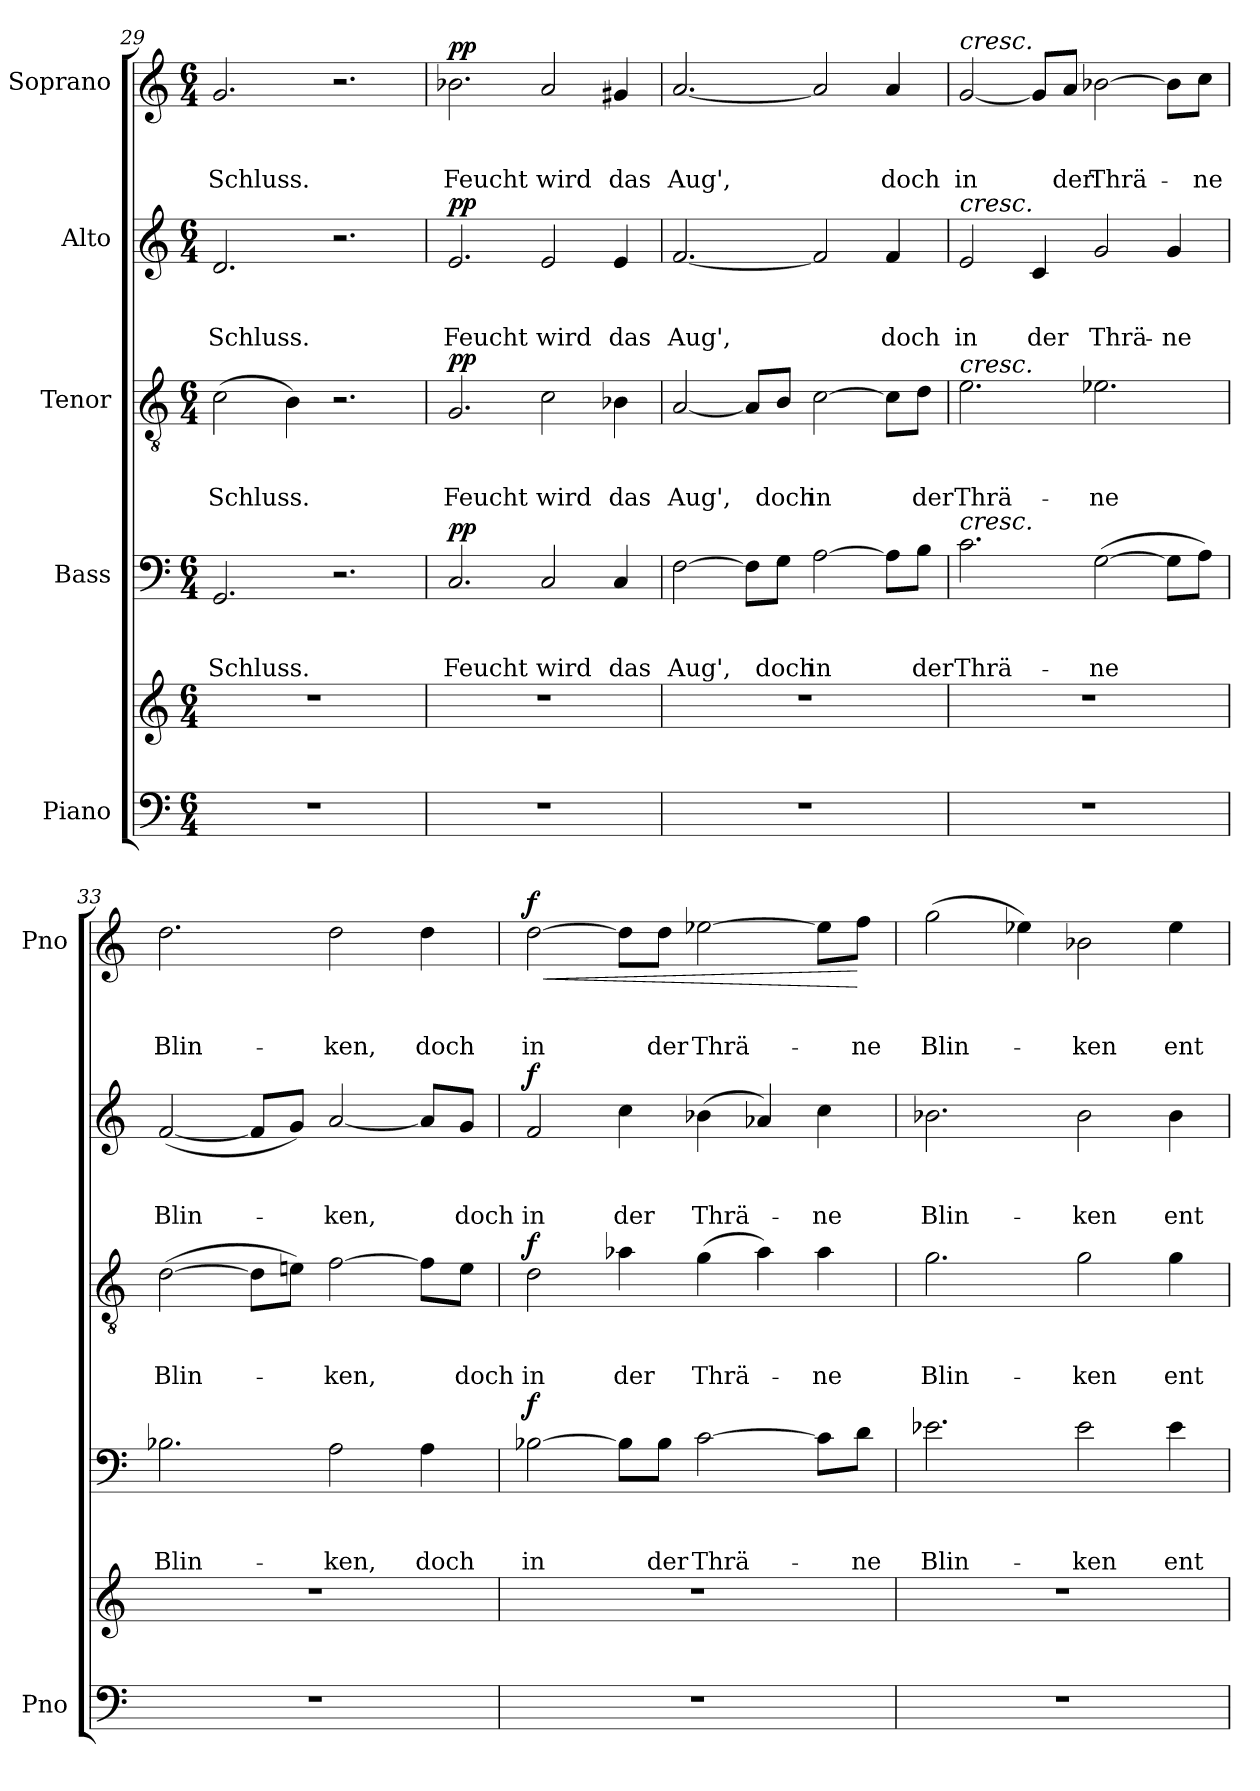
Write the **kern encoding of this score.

**kern	**kern	**kern	**text	**text	**text	**dynam	**kern	**text	**text	**text	**dynam	**kern	**text	**text	**text	**dynam	**kern	**text	**text	**text	**dynam
*part5	*part5	*part4	*part4	*part4	*part4	*part4	*part3	*part3	*part3	*part3	*part3	*part2	*part2	*part2	*part2	*part2	*part1	*part1	*part1	*part1	*part1
*staff6	*staff5	*staff4	*staff4	*staff4	*staff4	*staff4	*staff3	*staff3	*staff3	*staff3	*staff3	*staff2	*staff2	*staff2	*staff2	*staff2	*staff1	*staff1	*staff1	*staff1	*staff1
*I"Piano	*	*I"Bass	*	*	*	*	*I"Tenor	*	*	*	*	*I"Alto	*	*	*	*	*I"Soprano	*	*	*	*
*I'Pno	*	*	*	*	*	*	*	*	*	*	*	*	*	*	*	*	*I'Pno	*	*	*	*
*clefF4	*clefG2	*clefF4	*	*	*	*	*clefGv2	*	*	*	*	*clefG2	*	*	*	*	*clefG2	*	*	*	*
*k[]	*k[]	*k[]	*	*	*	*	*k[]	*	*	*	*	*k[]	*	*	*	*	*k[]	*	*	*	*
*C:	*C:	*C:	*	*	*	*	*C:	*	*	*	*	*C:	*	*	*	*	*C:	*	*	*	*
*M6/4	*M6/4	*M6/4	*	*	*	*	*M6/4	*	*	*	*	*M6/4	*	*	*	*	*M6/4	*	*	*	*
=29	=29	=29	=29	=29	=29	=29	=29	=29	=29	=29	=29	=29	=29	=29	=29	=29	=29	=29	=29	=29	=29
!	!	!	!	!	!LO:LY:b	!	!	!	!	!LO:LY:b	!	!	!	!	!LO:LY:b	!	!	!	!	!LO:LY:b	!
1.r	1.r	2.GG/	.	.	Schluss.	.	(>2c\	.	.	Schluss.	.	2.d/	.	.	Schluss.	.	2.g/	.	.	Schluss.	.
.	.	.	.	.	.	.	4B\)	.	.	.	.	.	.	.	.	.	.	.	.	.	.
.	.	2.r	.	.	.	.	2.r	.	.	.	.	2.r	.	.	.	.	2.r	.	.	.	.
=30	=30	=30	=30	=30	=30	=30	=30	=30	=30	=30	=30	=30	=30	=30	=30	=30	=30	=30	=30	=30	=30
!	!	!	!	!	!LO:LY:b	!LO:DY:b	!	!	!	!LO:LY:b	!LO:DY:b	!	!	!	!LO:LY:b	!LO:DY:b	!	!	!	!LO:LY:b	!LO:DY:b
1.r	1.r	2.C/	.	.	Feucht	pp	2.G/	.	.	Feucht	pp	2.e/	.	.	Feucht	pp	2.b-X\	.	.	Feucht	pp
!	!	!	!	!	!LO:LY:b	!	!	!	!	!LO:LY:b	!	!	!	!	!LO:LY:b	!	!	!	!	!LO:LY:b	!
.	.	2C/	.	.	wird	.	2c\	.	.	wird	.	2e/	.	.	wird	.	2a/	.	.	wird	.
!	!	!	!	!	!LO:LY:b	!	!	!	!	!LO:LY:b	!	!	!	!	!LO:LY:b	!	!	!	!	!LO:LY:b	!
.	.	4C/	.	.	das	.	4B-X\	.	.	das	.	4e/	.	.	das	.	4g#X/	.	.	das	.
!!LO:PB:g=z
=31	=31	=31	=31	=31	=31	=31	=31	=31	=31	=31	=31	=31	=31	=31	=31	=31	=31	=31	=31	=31	=31
!	!	!	!	!	!LO:LY:b	!	!	!	!	!LO:LY:b	!	!	!	!	!LO:LY:b	!	!	!	!	!LO:LY:b	!
1.r	1.r	[2F\	.	.	Aug',	.	[2A/	.	.	Aug',	.	[2.f/	.	.	Aug',	.	[2.a/	.	.	Aug',	.
.	.	8F\L]	.	.	.	.	8A/L]	.	.	.	.	.	.	.	.	.	.	.	.	.	.
!	!	!	!	!	!LO:LY:b	!	!	!	!	!LO:LY:b	!	!	!	!	!	!	!	!	!	!	!
.	.	8G\J	.	.	doch	.	8B/J	.	.	doch	.	.	.	.	.	.	.	.	.	.	.
!	!	!	!	!	!LO:LY:b	!	!	!	!	!LO:LY:b	!	!	!	!	!	!	!	!	!	!	!
.	.	[2A\	.	.	in	.	[2c\	.	.	in	.	2f/]	.	.	.	.	2a/]	.	.	.	.
!	!	!	!	!	!	!	!	!	!	!	!	!	!	!	!LO:LY:b	!	!	!	!	!LO:LY:b	!
.	.	8A\L]	.	.	.	.	8c\L]	.	.	.	.	4f/	.	.	doch	.	4a/	.	.	doch	.
!	!	!	!	!	!LO:LY:b	!	!	!	!	!LO:LY:b	!	!	!	!	!	!	!	!	!	!	!
.	.	8B\J	.	.	der	.	8d\J	.	.	der	.	.	.	.	.	.	.	.	.	.	.
!!LO:PB:g=z
=32	=32	=32	=32	=32	=32	=32	=32	=32	=32	=32	=32	=32	=32	=32	=32	=32	=32	=32	=32	=32	=32
!	!	!	!	!	!	!	!	!	!	!	!	!	!	!	!	!	!LO:TX:a:i:t=cresc.	!	!	!	!
!	!	!	!	!	!	!	!	!	!	!	!	!LO:TX:a:i:t=cresc.	!	!	!	!	!	!	!	!	!
!	!	!	!	!	!	!	!LO:TX:a:i:t=cresc.	!	!	!	!	!	!	!	!	!	!	!	!	!	!
!	!	!LO:TX:a:i:t=cresc.	!	!	!	!	!	!	!	!	!	!	!	!	!	!	!	!	!	!	!
!	!	!	!	!	!LO:LY:b	!	!	!	!	!LO:LY:b	!	!	!	!	!LO:LY:b	!	!	!	!	!LO:LY:b	!
1.r	1.r	2.c\	.	.	Thrä-	.	2.e\	.	.	Thrä-	.	2e/	.	.	in	.	[2g/	.	.	in	.
!	!	!	!	!	!	!	!	!	!	!	!	!	!	!	!LO:LY:b	!	!	!	!	!	!
.	.	.	.	.	.	.	.	.	.	.	.	4c/	.	.	der	.	8g/L]	.	.	.	.
!	!	!	!	!	!	!	!	!	!	!	!	!	!	!	!	!	!	!	!	!LO:LY:b	!
.	.	.	.	.	.	.	.	.	.	.	.	.	.	.	.	.	8a/J	.	.	der	.
!	!	!	!	!	!LO:LY:b	!	!	!	!	!LO:LY:b	!	!	!	!	!LO:LY:b	!	!	!	!	!LO:LY:b	!
.	.	(>[2G\	.	.	-ne	.	2.e-X\	.	.	-ne	.	2g/	.	.	Thrä-	.	[2b-X\	.	.	Thrä-	.
!	!	!	!	!	!	!	!	!	!	!	!	!	!	!	!LO:LY:b	!	!	!	!	!	!
.	.	8G\L]	.	.	.	.	.	.	.	.	.	4g/	.	.	-ne	.	8b-\L]	.	.	.	.
!	!	!	!	!	!	!	!	!	!	!	!	!	!	!	!	!	!	!	!	!LO:LY:b	!
.	.	8A\J)	.	.	.	.	.	.	.	.	.	.	.	.	.	.	8cc\J	.	.	-ne	.
=33	=33	=33	=33	=33	=33	=33	=33	=33	=33	=33	=33	=33	=33	=33	=33	=33	=33	=33	=33	=33	=33
!	!	!	!	!	!LO:LY:b	!	!	!	!	!LO:LY:b	!	!	!	!	!LO:LY:b	!	!	!	!	!LO:LY:b	!
1.r	1.r	2.B-X\	.	.	Blin-	.	(>[2d\	.	.	Blin-	.	(<[2f/	.	.	Blin-	.	2.dd\	.	.	Blin-	.
.	.	.	.	.	.	.	8d\L]	.	.	.	.	8f/L]	.	.	.	.	.	.	.	.	.
.	.	.	.	.	.	.	8en\J)	.	.	.	.	8g/J)	.	.	.	.	.	.	.	.	.
!	!	!	!	!	!LO:LY:b	!	!	!	!	!LO:LY:b	!	!	!	!	!LO:LY:b	!	!	!	!	!LO:LY:b	!
.	.	2A\	.	.	-ken,	.	[2f\	.	.	-ken,	.	[2a/	.	.	-ken,	.	2dd\	.	.	-ken,	.
!	!	!	!	!	!LO:LY:b	!	!	!	!	!	!	!	!	!	!	!	!	!	!	!LO:LY:b	!
.	.	4A\	.	.	doch	.	8f\L]	.	.	.	.	8a/L]	.	.	.	.	4dd\	.	.	doch	.
!	!	!	!	!	!	!	!	!	!	!LO:LY:b	!	!	!	!	!LO:LY:b	!	!	!	!	!	!
.	.	.	.	.	.	.	8e\J	.	.	doch	.	8g/J	.	.	doch	.	.	.	.	.	.
=34	=34	=34	=34	=34	=34	=34	=34	=34	=34	=34	=34	=34	=34	=34	=34	=34	=34	=34	=34	=34	=34
!	!	!	!	!	!LO:LY:b	!LO:DY:b	!	!	!	!LO:LY:b	!LO:DY:b	!	!	!	!LO:LY:b	!LO:DY:b	!	!	!	!LO:LY:b	!LO:HP:b
!	!	!	!	!	!	!	!	!	!	!	!	!	!	!	!	!	!	!	!	!	!LO:DY:n=1:b
1.r	1.r	[2B-X\	.	.	in	f	2d\	.	.	in	f	2f/	.	.	in	f	[2dd\	.	.	in	< f
!	!	!	!	!	!	!	!	!	!	!LO:LY:b	!	!	!	!	!LO:LY:b	!	!	!	!	!	!
.	.	8B-\L]	.	.	.	.	4a-X\	.	.	der	.	4cc\	.	.	der	.	8dd\L]	.	.	.	.
!	!	!	!	!	!LO:LY:b	!	!	!	!	!	!	!	!	!	!	!	!	!	!	!LO:LY:b	!
.	.	8B-\J	.	.	der	.	.	.	.	.	.	.	.	.	.	.	8dd\J	.	.	der	.
!	!	!	!	!	!LO:LY:b	!	!	!	!	!LO:LY:b	!	!	!	!	!LO:LY:b	!	!	!	!	!LO:LY:b	!
.	.	[2c\	.	.	Thrä-	.	(>4g\	.	.	Thrä-	.	(>4b-X\	.	.	Thrä-	.	[2ee-X\	.	.	Thrä-	.
.	.	.	.	.	.	.	4a-\)	.	.	.	.	4a-X/)	.	.	.	.	.	.	.	.	.
!	!	!	!	!	!	!	!	!	!	!LO:LY:b	!	!	!	!	!LO:LY:b	!	!	!	!	!	!
.	.	8c\L]	.	.	.	.	4a-\	.	.	-ne	.	4cc\	.	.	-ne	.	8ee-\L]	.	.	.	.
!	!	!	!	!	!LO:LY:b	!	!	!	!	!	!	!	!	!	!	!	!	!	!	!LO:LY:b	!
.	.	8d\J	.	.	-ne	.	.	.	.	.	.	.	.	.	.	.	8ff\J	.	.	-ne	[
=35	=35	=35	=35	=35	=35	=35	=35	=35	=35	=35	=35	=35	=35	=35	=35	=35	=35	=35	=35	=35	=35
!	!	!	!	!	!LO:LY:b	!	!	!	!	!LO:LY:b	!	!	!	!	!LO:LY:b	!	!	!	!	!LO:LY:b	!
1.r	1.r	2.e-X\	.	.	Blin-	.	2.g\	.	.	Blin-	.	2.b-X\	.	.	Blin-	.	(>2gg\	.	.	Blin-	.
.	.	.	.	.	.	.	.	.	.	.	.	.	.	.	.	.	4ee-X\)	.	.	.	.
!	!	!	!	!	!LO:LY:b	!	!	!	!	!LO:LY:b	!	!	!	!	!LO:LY:b	!	!	!	!	!LO:LY:b	!
.	.	2e-\	.	.	-ken	.	2g\	.	.	-ken	.	2b-\	.	.	-ken	.	2b-X\	.	.	-ken	.
!	!	!	!	!	!LO:LY:b	!	!	!	!	!LO:LY:b	!	!	!	!	!LO:LY:b	!	!	!	!	!LO:LY:b	!
.	.	4e-\	.	.	ent-	.	4g\	.	.	ent-	.	4b-\	.	.	ent-	.	4ee-\	.	.	ent-	.
=	=	=	=	=	=	=	=	=	=	=	=	=	=	=	=	=	=	=	=	=	=
*-	*-	*-	*-	*-	*-	*-	*-	*-	*-	*-	*-	*-	*-	*-	*-	*-	*-	*-	*-	*-	*-
